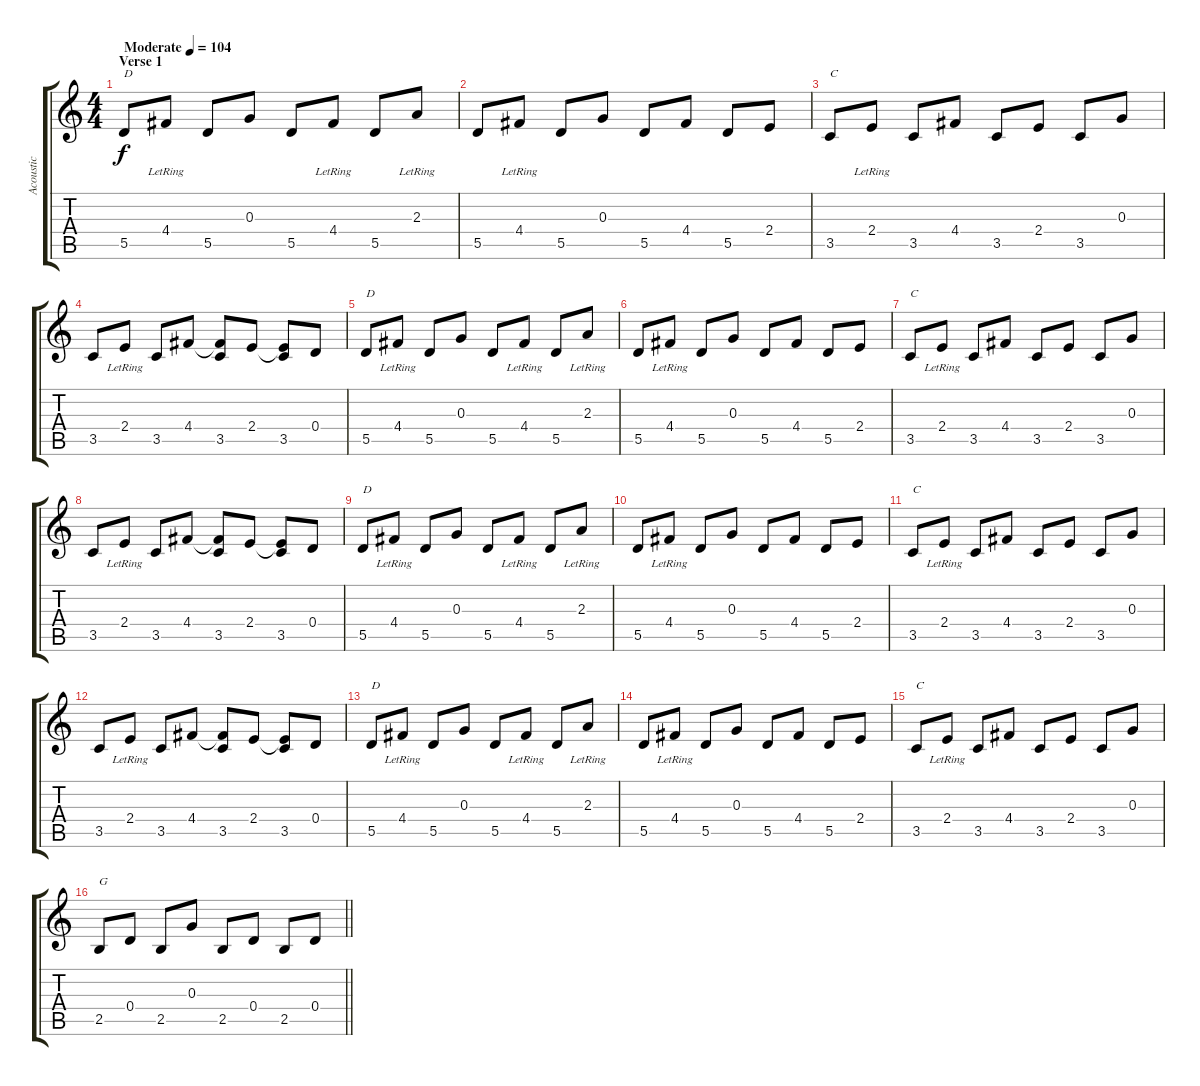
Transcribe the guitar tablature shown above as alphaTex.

\track ("Acoustic" "Acoustic") {instrument acousticguitarsteel}
\staff {score tabs}
\tuning (E4 B3 G3 D3 A2 E2) {hide}
\ts (4 4)
\section ("" "Verse 1")
\tempo (104 "Moderate")
\clef g2
\ks c
5.5.8{txt "D" dy f instrument acousticguitarsteel} 4.4{lr}.8 5.5.8 0.3.8 5.5.8 4.4{lr}.8 5.5.8 2.3{lr}.8 |
5.5.8 4.4{lr}.8 5.5.8 0.3.8 5.5.8 4.4.8 5.5.8 2.4.8 |
3.5.8{txt "C"} 2.4{lr}.8 3.5.8 4.4.8 3.5.8 2.4.8 3.5.8 0.3.8 |
3.5.8 2.4{lr}.8 3.5.8 4.4.8 (4.4{t} 3.5).8 2.4.8 (2.4{t} 3.5).8 0.4.8 |
5.5.8{txt "D"} 4.4{lr}.8 5.5.8 0.3.8 5.5.8 4.4{lr}.8 5.5.8 2.3{lr}.8 |
5.5.8 4.4{lr}.8 5.5.8 0.3.8 5.5.8 4.4.8 5.5.8 2.4.8 |
3.5.8{txt "C"} 2.4{lr}.8 3.5.8 4.4.8 3.5.8 2.4.8 3.5.8 0.3.8 |
3.5.8 2.4{lr}.8 3.5.8 4.4.8 (4.4{t} 3.5).8 2.4.8 (2.4{t} 3.5).8 0.4.8 |
5.5.8{txt "D"} 4.4{lr}.8 5.5.8 0.3.8 5.5.8 4.4{lr}.8 5.5.8 2.3{lr}.8 |
5.5.8 4.4{lr}.8 5.5.8 0.3.8 5.5.8 4.4.8 5.5.8 2.4.8 |
3.5.8{txt "C"} 2.4{lr}.8 3.5.8 4.4.8 3.5.8 2.4.8 3.5.8 0.3.8 |
3.5.8 2.4{lr}.8 3.5.8 4.4.8 (4.4{t} 3.5).8 2.4.8 (2.4{t} 3.5).8 0.4.8 |
5.5.8{txt "D"} 4.4{lr}.8 5.5.8 0.3.8 5.5.8 4.4{lr}.8 5.5.8 2.3{lr}.8 |
5.5.8 4.4{lr}.8 5.5.8 0.3.8 5.5.8 4.4.8 5.5.8 2.4.8 |
3.5.8{txt "C"} 2.4{lr}.8 3.5.8 4.4.8 3.5.8 2.4.8 3.5.8 0.3.8 |
\barLineRight lightlight
2.5.8{txt "G"} 0.4.8 2.5.8 0.3.8 2.5.8 0.4.8 2.5.8 0.4.8
